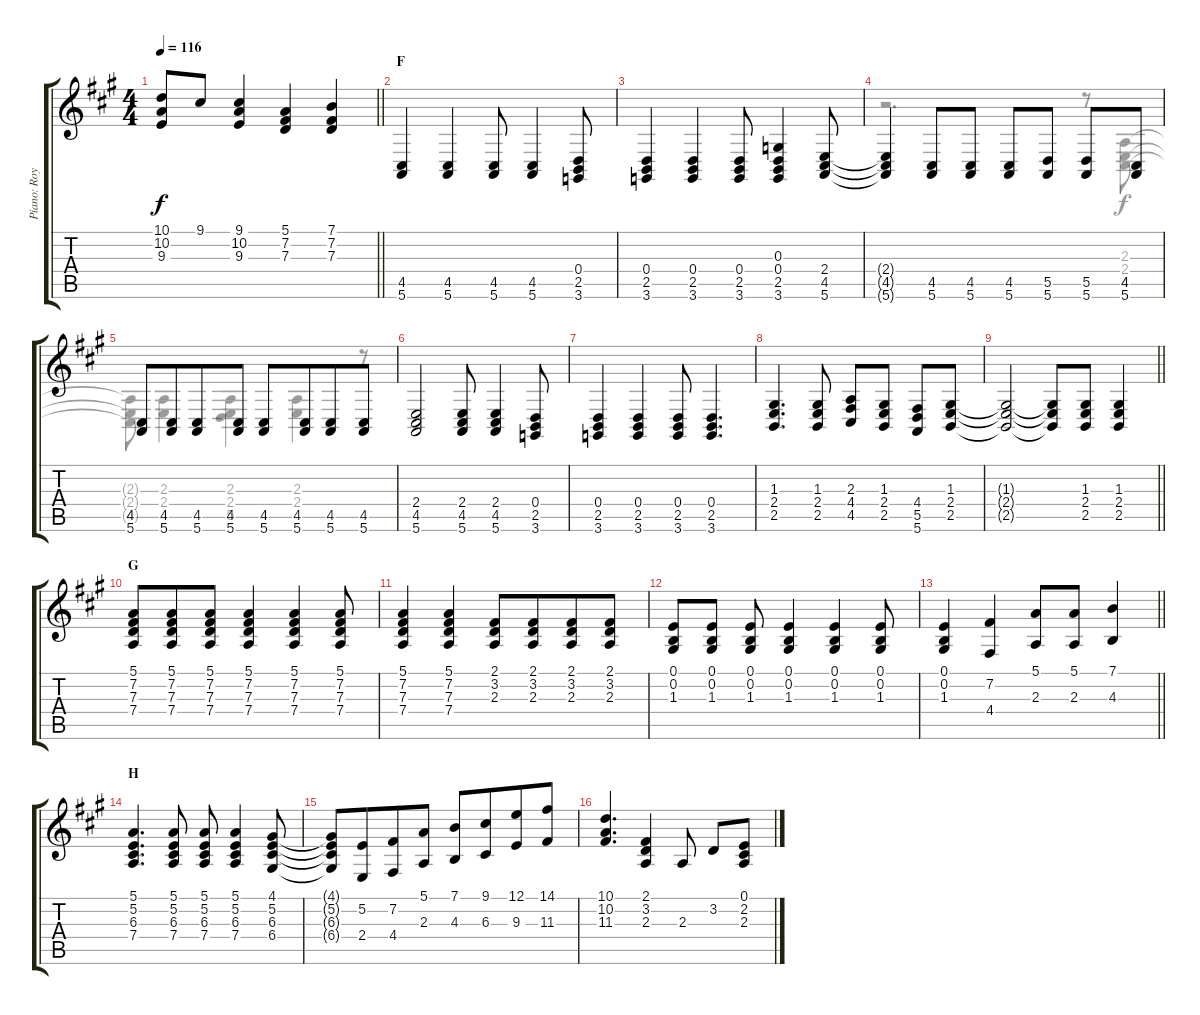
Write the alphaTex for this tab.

\track ("Piano: Roy" "Piano: Roy") {instrument brightacousticpiano}
\staff {score tabs}
\tuning (E4 B3 G3 D3 A2 E2) {hide}
\voice
\ts (4 4)
\tempo 116
\clef g2
\barLineRight lightlight
\ks a
(10.1 10.2 9.3).8{dy f} 9.1.8 (9.1 10.2 9.3).4 (5.1 7.2 7.3).4 (7.1 7.2 7.3).4 |
\section ("" "F")
(4.5 5.6).4 (4.5 5.6).4 (4.5 5.6).8 (4.5 5.6).4 (0.4 2.5 3.6).8 |
(0.4 2.5 3.6).4 (0.4 2.5 3.6).4 (0.4 2.5 3.6).8 (0.3 0.4 2.5 3.6).4 (2.4 4.5 5.6).8 |
(2.4{t} 4.5{t} 5.6{t}).4 (4.5 5.6).8 (4.5 5.6).8 (4.5 5.6).8 (5.5 5.6).8 (5.5 5.6).8 (4.5 5.6).8 |
(4.5 5.6).8 (4.5 5.6).8{beam merge} (4.5 5.6).8 (4.5 5.6).8 (4.5 5.6).8 (4.5 5.6).8{beam merge} (4.5 5.6).8 (4.5 5.6).8 |
(2.4 4.5 5.6).2 (2.4 4.5 5.6).8 (2.4 4.5 5.6).4 (0.4 2.5 3.6).8 |
(0.4 2.5 3.6).4 (0.4 2.5 3.6).4 (0.4 2.5 3.6).8 (0.4 2.5 3.6).4{d} |
(1.3 2.4 2.5).4{d} (1.3 2.4 2.5).8 (2.3 4.4 4.5).8 (1.3 2.4 2.5).8 (4.4 5.5 5.6).8 (1.3 2.4 2.5).8 |
\barLineRight lightlight
(1.3{t} 2.4{t} 2.5{t}).2 (1.3{t} 2.4{t} 2.5{t}).8 (1.3 2.4 2.5).8 (1.3 2.4 2.5).4 |
\section ("" "G")
(5.1 7.2 7.3 7.4).8 (5.1 7.2 7.3 7.4).8{beam merge} (5.1 7.2 7.3 7.4).8 (5.1 7.2 7.3 7.4).4 (5.1 7.2 7.3 7.4).4 (5.1 7.2 7.3 7.4).8 |
(5.1 7.2 7.3 7.4).4 (5.1 7.2 7.3 7.4).4 (2.1 3.2 2.3).8 (2.1 3.2 2.3).8{beam merge} (2.1 3.2 2.3).8 (2.1 3.2 2.3).8 |
(0.1 0.2 1.3).8 (0.1 0.2 1.3).8 (0.1 0.2 1.3).8 (0.1 0.2 1.3).4 (0.1 0.2 1.3).4 (0.1 0.2 1.3).8 |
\barLineRight lightlight
(0.1 0.2 1.3).4 (7.2 4.4).4 (5.1 2.3).8 (5.1 2.3).8 (7.1 4.3).4 |
\section ("" "H")
(5.1 5.2 6.3 7.4).4{d} (5.1 5.2 6.3 7.4).8 (5.1 5.2 6.3 7.4).8 (5.1 5.2 6.3 7.4).4 (4.1 5.2 6.3 6.4).8 |
(4.1{t} 5.2{t} 6.3{t} 6.4{t}).8 (5.2 2.4).8{beam merge} (7.2 4.4).8 (5.1 2.3).8 (7.1 4.3).8{beam merge} (9.1 6.3).8{beam merge} (12.1 9.3).8{beam merge} (14.1 11.3).8 |
(10.1 10.2 11.3).4{d} (2.1 3.2 2.3).4 2.3.8 3.2.8 (0.1 2.2 2.3).8
\voice
\clef g2
\ottava regular
\simile none
\barLineRight lightlight
\ks a
|
|
|
r.2{d} r.8 (2.3 2.4 4.5).8 |
(2.3{t} 2.4{t} 4.5{t}).8 (2.3 2.4).4 (2.3 2.4 5.5).4 (2.3 2.4).4 r.8 |
|
|
|
\barLineRight lightlight
|
|
|
|
\barLineRight lightlight
|
|
|
